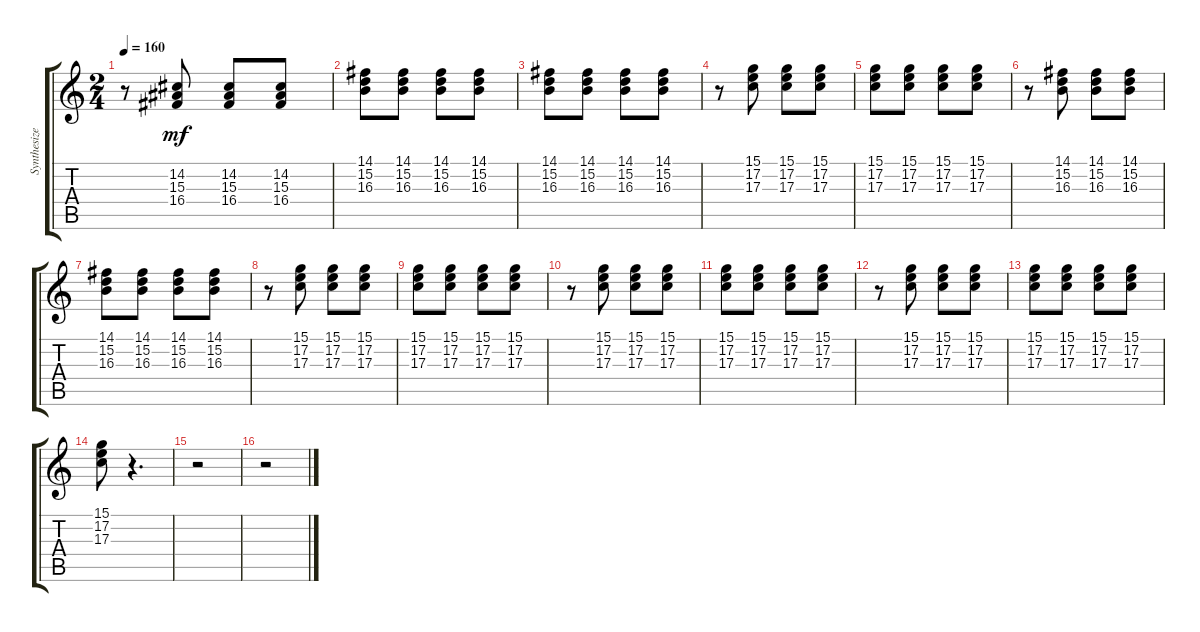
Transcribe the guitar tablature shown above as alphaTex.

\track ("Synthesizer(strings)" "Synthesize") {instrument stringensemble1}
\staff {score tabs}
\tuning (E4 B3 G3 D3 A2 E2) {hide}
\ts (2 4)
\tempo 160
\clef g2
\ks c
r.8{dy mf} (14.2 15.3 16.4).8 (14.2 15.3 16.4).8 (14.2 15.3 16.4).8 |
(14.1 15.2 16.3).8 (14.1 15.2 16.3).8 (14.1 15.2 16.3).8 (14.1 15.2 16.3).8 |
(14.1 15.2 16.3).8 (14.1 15.2 16.3).8 (14.1 15.2 16.3).8 (14.1 15.2 16.3).8 |
r.8 (15.1 17.2 17.3).8 (15.1 17.2 17.3).8 (15.1 17.2 17.3).8 |
(15.1 17.2 17.3).8 (15.1 17.2 17.3).8 (15.1 17.2 17.3).8 (15.1 17.2 17.3).8 |
r.8 (14.1 15.2 16.3).8 (14.1 15.2 16.3).8 (14.1 15.2 16.3).8 |
(14.1 15.2 16.3).8 (14.1 15.2 16.3).8 (14.1 15.2 16.3).8 (14.1 15.2 16.3).8 |
r.8 (15.1 17.2 17.3).8 (15.1 17.2 17.3).8 (15.1 17.2 17.3).8 |
(15.1 17.2 17.3).8 (15.1 17.2 17.3).8 (15.1 17.2 17.3).8 (15.1 17.2 17.3).8 |
r.8 (15.1 17.2 17.3).8 (15.1 17.2 17.3).8 (15.1 17.2 17.3).8 |
(15.1 17.2 17.3).8 (15.1 17.2 17.3).8 (15.1 17.2 17.3).8 (15.1 17.2 17.3).8 |
r.8 (15.1 17.2 17.3).8 (15.1 17.2 17.3).8 (15.1 17.2 17.3).8 |
(15.1 17.2 17.3).8 (15.1 17.2 17.3).8 (15.1 17.2 17.3).8 (15.1 17.2 17.3).8 |
(15.1 17.2 17.3).8 r.4{d} |
r.2 |
r.2
